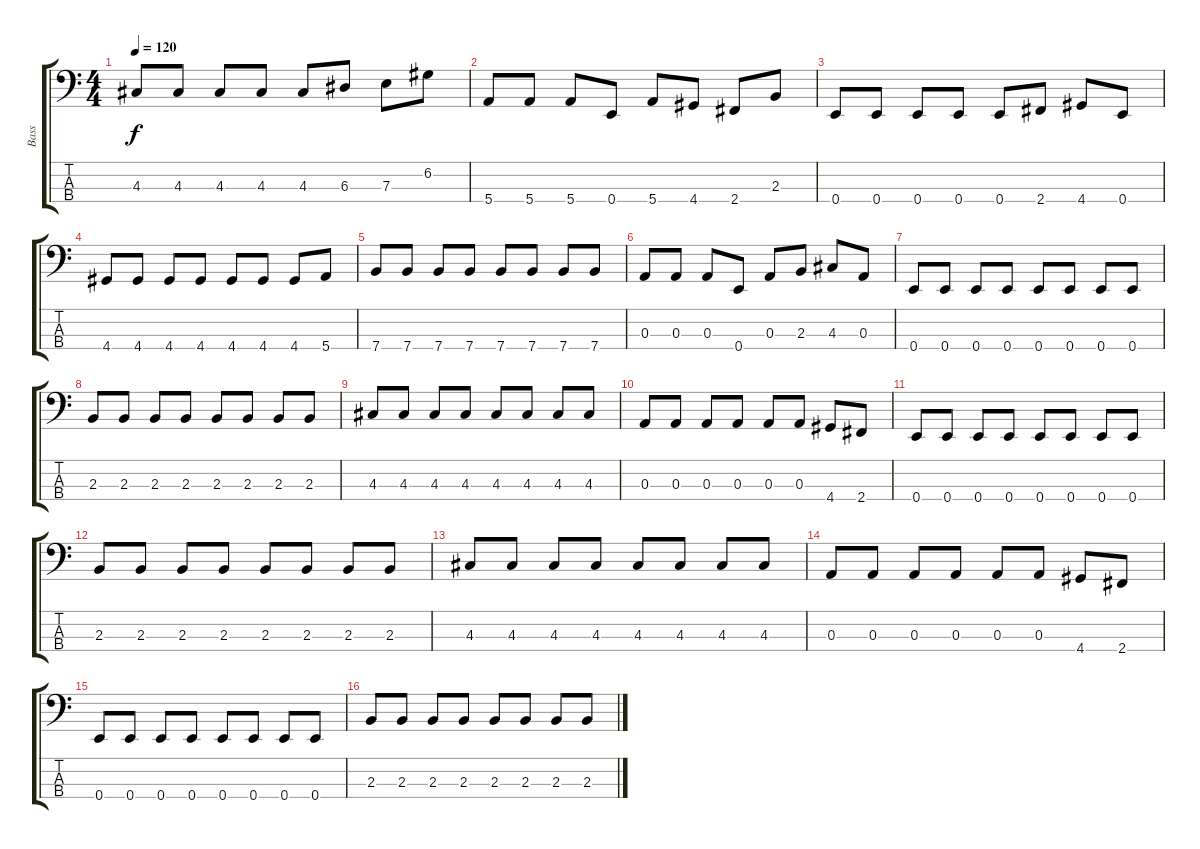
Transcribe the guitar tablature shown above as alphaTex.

\track ("Bass" "Bass") {instrument electricbassfinger}
\staff {score tabs}
\tuning (G2 D2 A1 E1) {hide}
\ts (4 4)
\tempo 120
\clef f4
\ks c
4.3.8{dy f} 4.3.8 4.3.8 4.3.8 4.3.8 6.3.8 7.3.8 6.2.8 |
5.4.8 5.4.8 5.4.8 0.4.8 5.4.8 4.4.8 2.4.8 2.3.8 |
0.4.8 0.4.8 0.4.8 0.4.8 0.4.8 2.4.8 4.4.8 0.4.8 |
4.4.8 4.4.8 4.4.8 4.4.8 4.4.8 4.4.8 4.4.8 5.4.8 |
7.4.8 7.4.8 7.4.8 7.4.8 7.4.8 7.4.8 7.4.8 7.4.8 |
0.3.8 0.3.8 0.3.8 0.4.8 0.3.8 2.3.8 4.3.8 0.3.8 |
0.4.8 0.4.8 0.4.8 0.4.8 0.4.8 0.4.8 0.4.8 0.4.8 |
2.3.8 2.3.8 2.3.8 2.3.8 2.3.8 2.3.8 2.3.8 2.3.8 |
4.3.8 4.3.8 4.3.8 4.3.8 4.3.8 4.3.8 4.3.8 4.3.8 |
0.3.8 0.3.8 0.3.8 0.3.8 0.3.8 0.3.8 4.4.8 2.4.8 |
0.4.8 0.4.8 0.4.8 0.4.8 0.4.8 0.4.8 0.4.8 0.4.8 |
2.3.8 2.3.8 2.3.8 2.3.8 2.3.8 2.3.8 2.3.8 2.3.8 |
4.3.8 4.3.8 4.3.8 4.3.8 4.3.8 4.3.8 4.3.8 4.3.8 |
0.3.8 0.3.8 0.3.8 0.3.8 0.3.8 0.3.8 4.4.8 2.4.8 |
0.4.8 0.4.8 0.4.8 0.4.8 0.4.8 0.4.8 0.4.8 0.4.8 |
2.3.8 2.3.8 2.3.8 2.3.8 2.3.8 2.3.8 2.3.8 2.3.8
